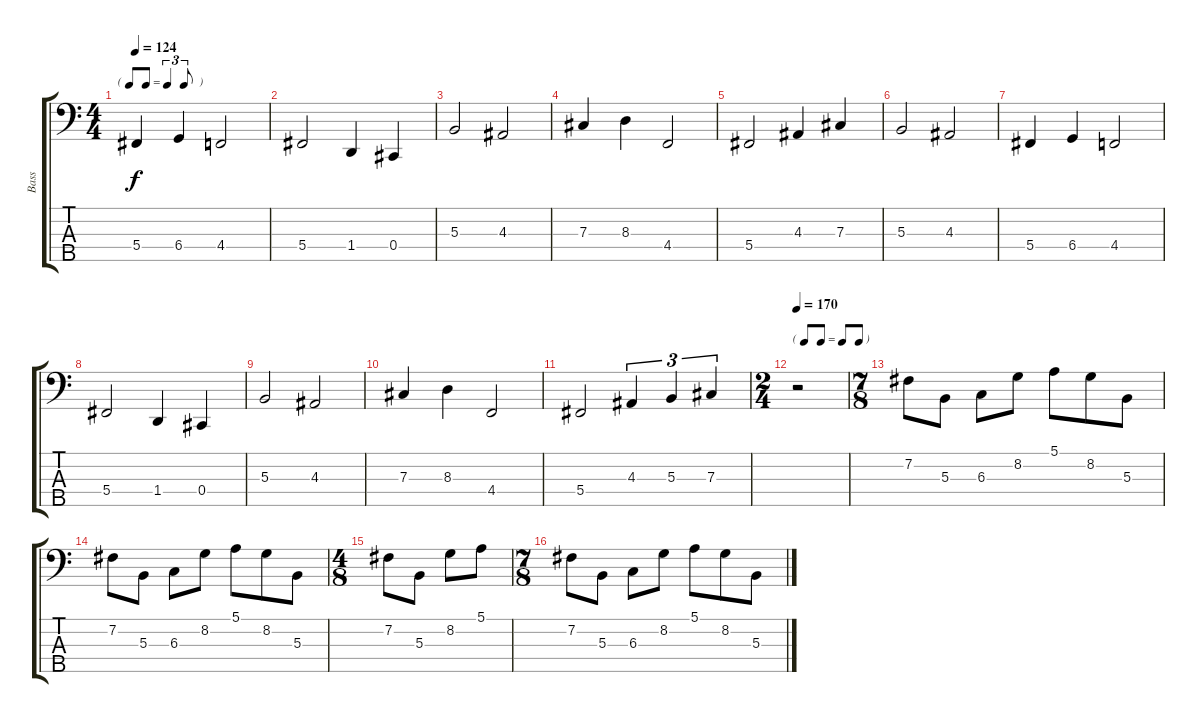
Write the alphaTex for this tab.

\track ("Bass" "Bass") {instrument electricbassfinger}
\staff {score tabs}
\tuning (E2 B1 Gb1 Db1 Ab0) {hide}
\ts (4 4)
\tf triplet8th
\tempo 124
\clef f4
\ks c
5.4.4{dy f} 6.4.4 4.4.2 |
5.4.2 1.4.4 0.4.4 |
5.3.2 4.3.2 |
7.3.4 8.3.4 4.4.2 |
5.4.2 4.3.4 7.3.4 |
5.3.2 4.3.2 |
5.4.4 6.4.4 4.4.2 |
5.4.2 1.4.4 0.4.4 |
5.3.2 4.3.2 |
7.3.4 8.3.4 4.4.2 |
5.4.2 4.3.4{tu (3 2)} 5.3.4{tu (3 2)} 7.3.4{tu (3 2)} |
\ts (2 4)
\tf none
\tempo 170
r.2 |
\ts (7 8)
7.2.8{beam merge} 5.3.8{beam split} 6.3.8{beam merge} 8.2.8{beam split} 5.1.8{beam merge} 8.2.8{beam merge} 5.3.8 |
7.2.8{beam merge} 5.3.8{beam split} 6.3.8{beam merge} 8.2.8{beam split} 5.1.8{beam merge} 8.2.8{beam merge} 5.3.8 |
\ts (4 8)
7.2.8{beam merge} 5.3.8{beam split} 8.2.8{beam merge} 5.1.8 |
\ts (7 8)
7.2.8{beam merge} 5.3.8{beam split} 6.3.8{beam merge} 8.2.8{beam split} 5.1.8{beam merge} 8.2.8{beam merge} 5.3.8
